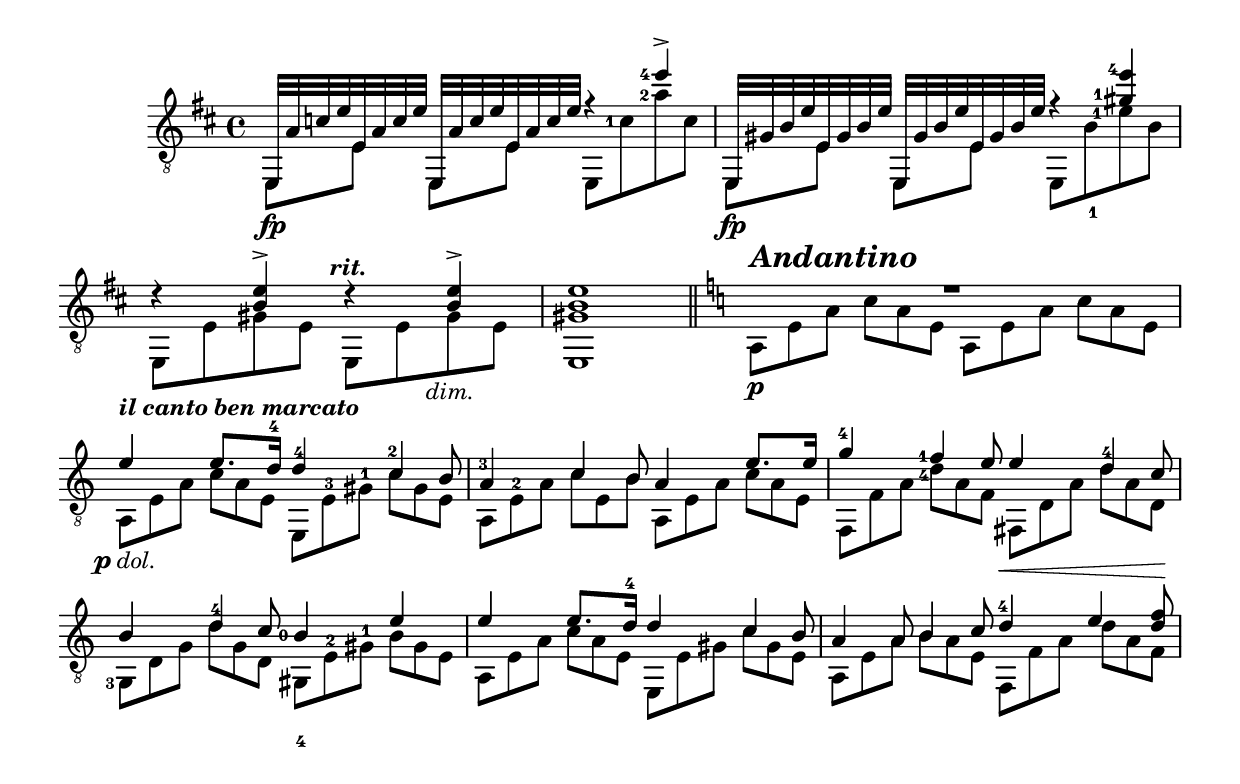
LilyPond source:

%% DO NOT EDIT this file manually; it is automatically
%% generated from LSR http://lsr.di.unimi.it
%% Make any changes in LSR itself, or in Documentation/snippets/new/ ,
%% and then run scripts/auxiliar/makelsr.py
%%
%% This file is in the public domain.
\version "2.18.0"

\header {
  lsrtags = "headword"

  texidoc = "
Fretted headword

"
  doctitle = "Fretted headword"
} % begin verbatim

%%%% shortcuts
% fingering orientations
sfol = \set fingeringOrientations = #'(left)
sfor = \set fingeringOrientations = #'(right)
sfod = \set fingeringOrientations = #'(down)
sfou = \set fingeringOrientations = #'(up)

% string number orientations
ssnol = \set stringNumberOrientations = #'(left)  %(down right up)
ssnou = \set stringNumberOrientations = #'(up)
ssnod = \set stringNumberOrientations = #'(down)
ssnor = \set stringNumberOrientations = #'(right)

% define fingering offset
FO = #(define-music-function (parser location offsetX offsetY) (number? number?)
#{
  \once \override Voice.Fingering.extra-offset = #(cons offsetX offsetY)
#})

% markups
rit = \markup \center-align { \bold { \italic { " rit." } } }
dimin = \markup \center-align { \italic { " dim." } }
andantino = \markup \left-align { \italic { \bold { \fontsize #2.5 { "Andantino" } } } }
benmarcato = \markup { \italic { \bold { "il canto ben marcato" } } }
pdolce = #(make-dynamic-script (markup #:line (#:dynamic "p" #:normal-text #:italic "dol.")))

%%% THE MUSIC %%%

melody = \relative c {
  \clef "treble_8"
  \key d \major
  \time 4/4
  \voiceOne
  \sfol
  e,32 a' c e
  e, a c e
  e,, a' c e
  e, a c e
  f4\rest <e'-4>4-> | % m. 1

  e,,,32 gis' b e
  e, gis b e
  e,, gis' b e
  e, gis b e
  f4\rest \FO #'0.4 #'0.5 <gis-1 e'-4>4 | % m. 2

  d4\rest <b e>-> d4\rest^\rit <b e>4-> | % m. 3
  <gis b e>1 | % m. 4

  \bar "||"
  \key a \minor
  R1 % m. 5

  e'4^\benmarcato e8. d16-4
  d4-4 \tuplet 3/2 { \sfou \FO #'-0.3 #'0.6 <c-2>4 b8 } | % end of m. 6

  \FO #'-0.3 #'0.3
  <a-3>4 \tuplet 3/2 { c4 b8 } a4 e'8. e16 | % m. 7

  \FO #'-0.3 #'0.3
  <g-4>4 \tuplet 3/2 { \sfol \FO #'0.3 #'0.0 <f-1>4 e8 } e4  % beg of m. 8
  \tuplet 3/2 { \sfou <d-4>4 c8 } | % end of m. 8

  b4 \tuplet 3/2 { d4-4 c8 } \sfou \FO #'-1.7 #'-1.5 <b-0>4 e | % end of m. 9

  e4 e8. d16-4 d4 \tuplet 3/2 { c4 b8 } | % m. 10

  \tuplet 3/2 { a4 a8 b4 c8 } % beg of m. 11
  \sfou \FO #'-0.3 #'0.3
  <d-4>4^\< \tuplet 3/2 { e4 <d f>8\! } | % end of m. 11
}

bass = \relative c {
  \key d \major
  \time 4/4
  \voiceTwo

  e,8\fp[ e'] e,[ e'] e, \sfol <c''-1> <a'-2> c, | % m. 1

  e,,8\fp[ e'] e,[ e'] e, \sfod \FO #'0.2 #'-0.2 <b''-1>  % beg m. 2
  \sfol \FO #'0.3 #'0.0 <e-1> b | % end m. 2

  e,,8 e' gis e e, e' gis_\dimin e | % m. 3

  e,1 | % m. 4

  %% new section starts here in A minor
  \set Score.beamExceptions = #'()
  \once \override TextScript.staff-padding = #1.7
  \tuplet 3/2 { a8\p^\andantino e' a c a e a, e' a c a e } | % m. 5

  \tuplet 3/2 { a,8\pdolce e' a c a e } % beg m. 6
  \tuplet 3/2 { e,8 \sfou <e'-3> <gis-1> c gis e } | % end m. 6

  \tuplet 3/2 { a,8 <e'-2> a c e, b' a, e' a c a e } | % m. 7

  \tuplet 3/2 { f,8 f' a \sfol \FO #'0.3 #'-0.5 <d-4> a f fis, d' a' d a d, } | % m. 8

  \tuplet 3/2 { <g,-3>8 d' g d' g, d % beg m. 9
    \sfod \FO #'0.0 #'-2.0 <gis,-4> \sfou <e'-2> <gis-1> b gis e } | % end m. 9

  \tuplet 3/2 { a,8 e' a c a e e, e' gis c gis e } | % m. 10

  \tuplet 3/2 { a,8 e' a b a e f, f' a d a f } | % m. 11
}

\score {
  \new Staff = "guitar" <<
    \context Voice = "upper" { \melody }
    \context Voice = "lower" { \bass }
  >>
  \layout {
    \context {
      \Score
      \remove "Bar_number_engraver"
      \override Fingering.staff-padding = #'()
      \omit TupletNumber
      \override TupletBracket.bracket-visibility = ##f
    }
  }
}
